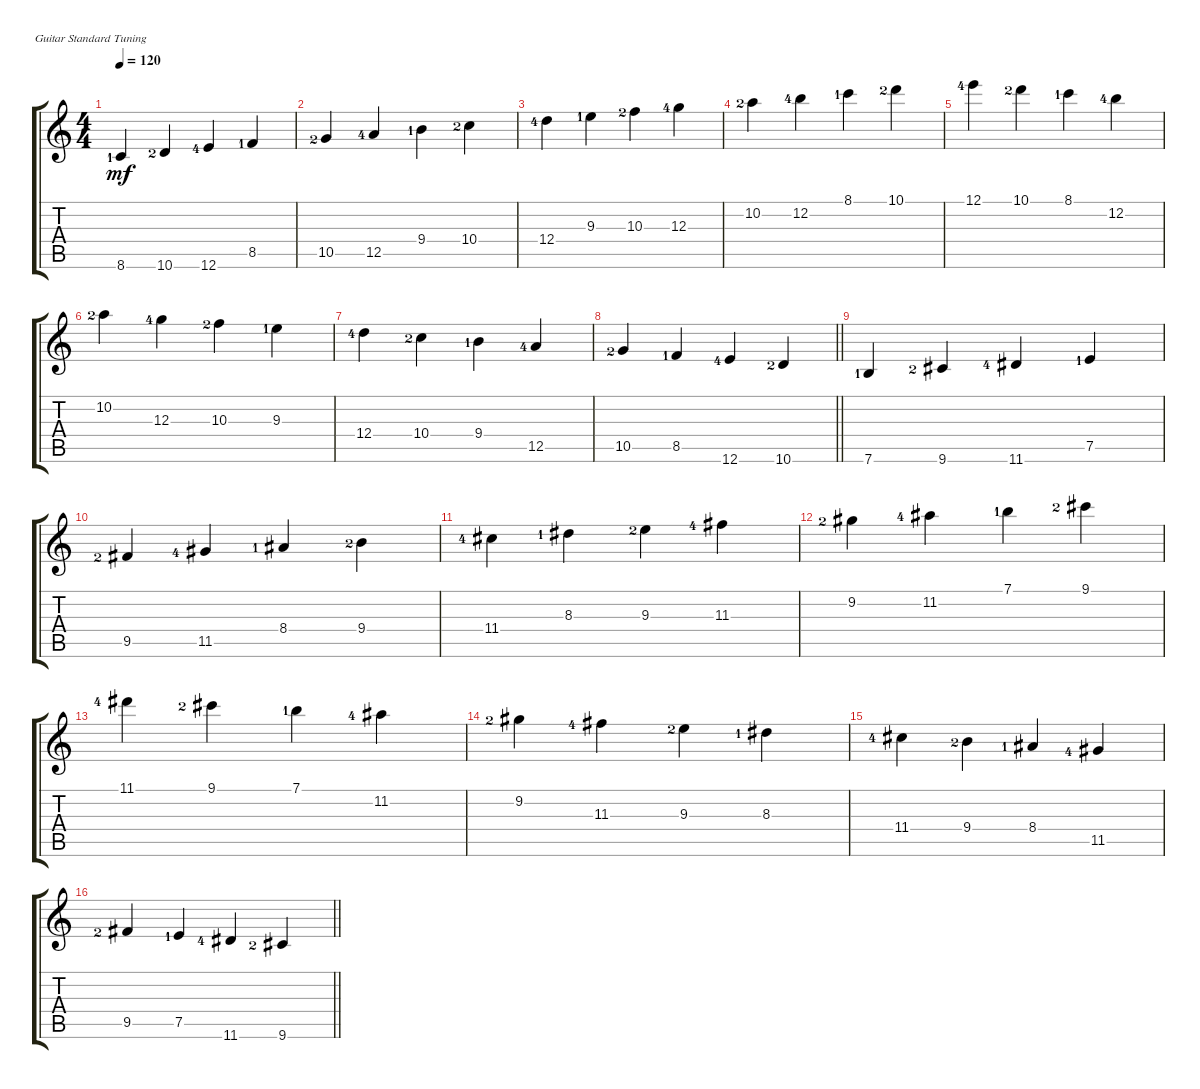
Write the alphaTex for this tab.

\defaultSystemsLayout 4
\bracketExtendMode groupsimilarinstruments
\singleTrackTrackNamePolicy hidden
\firstSystemTrackNameOrientation horizontal
\otherSystemsTrackNameOrientation horizontal
\track ("Electric Guitar" "E-Gt") {instrument electricguitarclean}
\staff {score tabs}
\tuning (E4 B3 G3 D3 A2 E2)
\ts (4 4)
\tempo 120
\clef g2
\scale
0.25
\ks c
8.6{lf 2}.4{dy mf} 10.6{lf 3}.4 12.6{lf 5}.4 8.5{lf 2}.4 |
\scale
0.25 10.5{lf 3}.4 12.5{lf 5}.4 9.4{lf 2}.4 10.4{lf 3}.4 |
\scale
0.25 12.4{lf 5}.4 9.3{lf 2}.4 10.3{lf 3}.4 12.3{lf 5}.4 |
\scale
0.25 10.2{lf 3}.4 12.2{lf 5}.4 8.1{lf 2}.4 10.1{lf 3}.4 |
\scale
0.25 12.1{lf 5}.4 10.1{lf 3}.4 8.1{lf 2}.4 12.2{lf 5}.4 |
\scale
0.25 10.2{lf 3}.4 12.3{lf 5}.4 10.3{lf 3}.4 9.3{lf 2}.4 |
\scale
0.25 12.4{lf 5}.4 10.4{lf 3}.4 9.4{lf 2}.4 12.5{lf 5}.4 |
\section ("" "")
\scale
0.25
\barLineRight lightlight
10.5{lf 3}.4 8.5{lf 2}.4 12.6{lf 5}.4 10.6{lf 3}.4 |
\scale
0.240506 7.6{lf 2}.4 9.6{lf 3}.4 11.6{lf 5}.4 7.5{lf 2}.4 |
\scale
0.253165 9.5{lf 3}.4 11.5{lf 5}.4 8.4{lf 2}.4 9.4{lf 3}.4 |
\scale
0.253165 11.4{lf 5}.4 8.3{lf 2}.4 9.3{lf 3}.4 11.3{lf 5}.4 |
\scale
0.253165 9.2{lf 3}.4 11.2{lf 5}.4 7.1{lf 2}.4 9.1{lf 3}.4 |
\scale
0.25 11.1{lf 5}.4 9.1{lf 3}.4 7.1{lf 2}.4 11.2{lf 5}.4 |
\scale
0.25 9.2{lf 3}.4 11.3{lf 5}.4 9.3{lf 3}.4 8.3{lf 2}.4 |
\scale
0.25 11.4{lf 5}.4 9.4{lf 3}.4 8.4{lf 2}.4 11.5{lf 5}.4 |
\scale
0.25
\barLineRight lightlight
9.5{lf 3}.4 7.5{lf 2}.4 11.6{lf 5}.4 9.6{lf 3}.4
